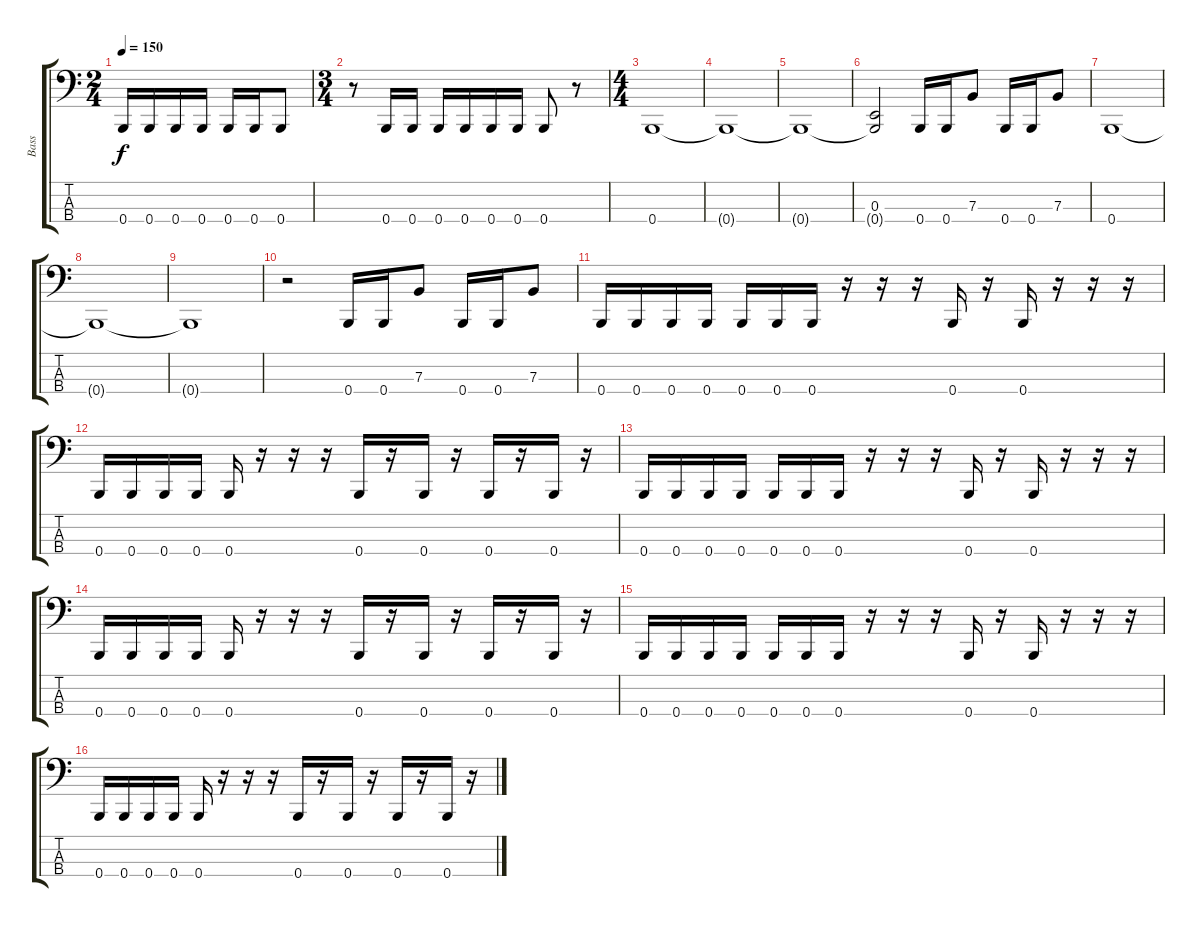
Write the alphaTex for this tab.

\track ("Bass" "Bass") {instrument electricbasspick}
\staff {score tabs}
\tuning (D2 A1 E1 B0) {hide}
\ts (2 4)
\tempo 150
\clef f4
\ks c
0.4.16{dy f instrument electricbasspick} 0.4.16 0.4.16 0.4.16 0.4.16 0.4.16 0.4.8 |
\ts (3 4)
r.8 0.4.16 0.4.16 0.4.16 0.4.16 0.4.16 0.4.16 0.4.8 r.8 |
\ts (4 4)
0.4.1 |
0.4{t}.1 |
0.4{t}.1 |
(0.3 0.4{t}).2 0.4.16 0.4.16 7.3.8 0.4.16 0.4.16 7.3.8 |
0.4.1 |
0.4{t}.1 |
0.4{t}.1 |
r.2 0.4.16 0.4.16 7.3.8 0.4.16 0.4.16 7.3.8 |
0.4.16 0.4.16 0.4.16 0.4.16 0.4.16 0.4.16 0.4.16 r.16 r.16 r.16 0.4.16 r.16 0.4.16 r.16 r.16 r.16 |
0.4.16 0.4.16 0.4.16 0.4.16 0.4.16 r.16 r.16 r.16 0.4.16 r.16 0.4.16 r.16 0.4.16 r.16 0.4.16 r.16 |
0.4.16 0.4.16 0.4.16 0.4.16 0.4.16 0.4.16 0.4.16 r.16 r.16 r.16 0.4.16 r.16 0.4.16 r.16 r.16 r.16 |
0.4.16 0.4.16 0.4.16 0.4.16 0.4.16 r.16 r.16 r.16 0.4.16 r.16 0.4.16 r.16 0.4.16 r.16 0.4.16 r.16 |
0.4.16 0.4.16 0.4.16 0.4.16 0.4.16 0.4.16 0.4.16 r.16 r.16 r.16 0.4.16 r.16 0.4.16 r.16 r.16 r.16 |
0.4.16 0.4.16 0.4.16 0.4.16 0.4.16 r.16 r.16 r.16 0.4.16 r.16 0.4.16 r.16 0.4.16 r.16 0.4.16 r.16
